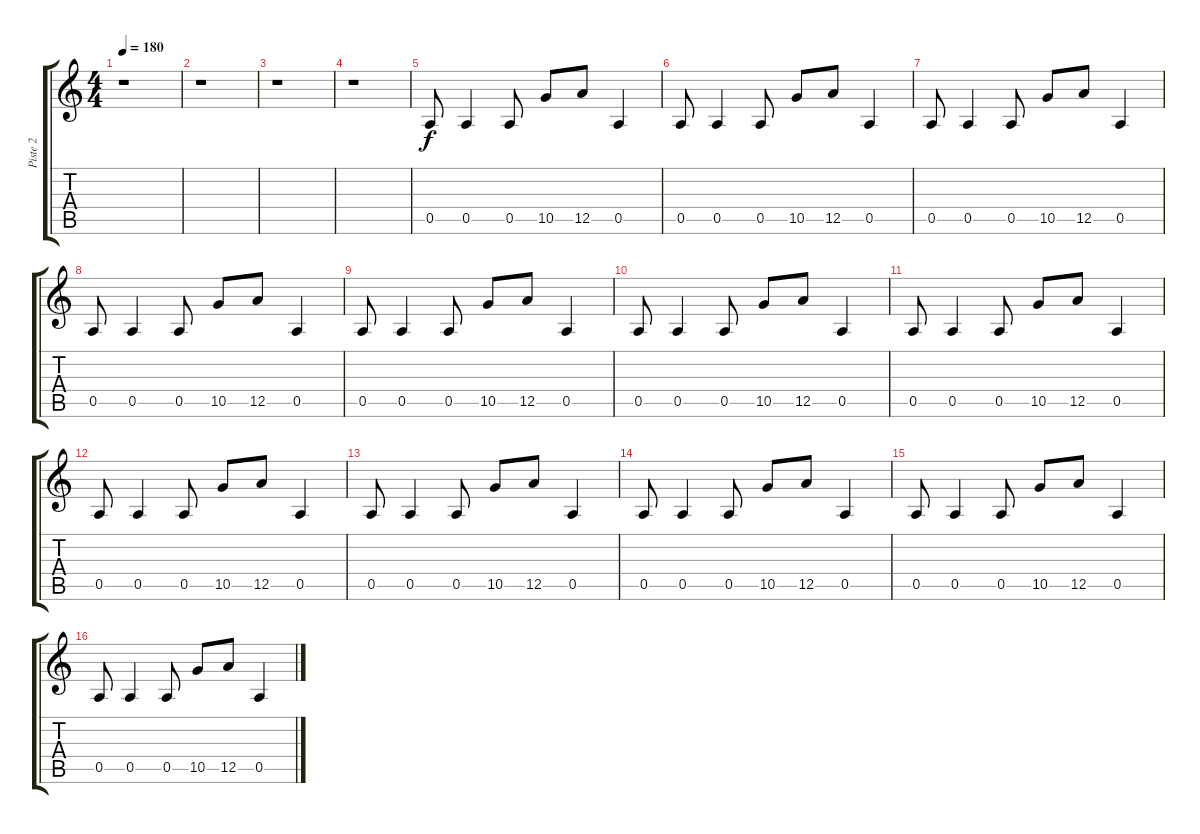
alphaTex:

\track ("Piste 2" "Piste 2") {instrument distortionguitar}
\staff {score tabs}
\tuning (E4 B3 G3 D3 A2 E2) {hide}
\ts (4 4)
\tempo 180
\clef g2
\ks c
r.1{dy f} |
r.1 |
r.1 |
r.1 |
0.5.8 0.5.4 0.5.8 10.5.8 12.5.8 0.5.4 |
0.5.8 0.5.4 0.5.8 10.5.8 12.5.8 0.5.4 |
0.5.8 0.5.4 0.5.8 10.5.8 12.5.8 0.5.4 |
0.5.8 0.5.4 0.5.8 10.5.8 12.5.8 0.5.4 |
0.5.8 0.5.4 0.5.8 10.5.8 12.5.8 0.5.4 |
0.5.8 0.5.4 0.5.8 10.5.8 12.5.8 0.5.4 |
0.5.8 0.5.4 0.5.8 10.5.8 12.5.8 0.5.4 |
0.5.8 0.5.4 0.5.8 10.5.8 12.5.8 0.5.4 |
0.5.8 0.5.4 0.5.8 10.5.8 12.5.8 0.5.4 |
0.5.8 0.5.4 0.5.8 10.5.8 12.5.8 0.5.4 |
0.5.8 0.5.4 0.5.8 10.5.8 12.5.8 0.5.4 |
0.5.8 0.5.4 0.5.8 10.5.8 12.5.8 0.5.4
